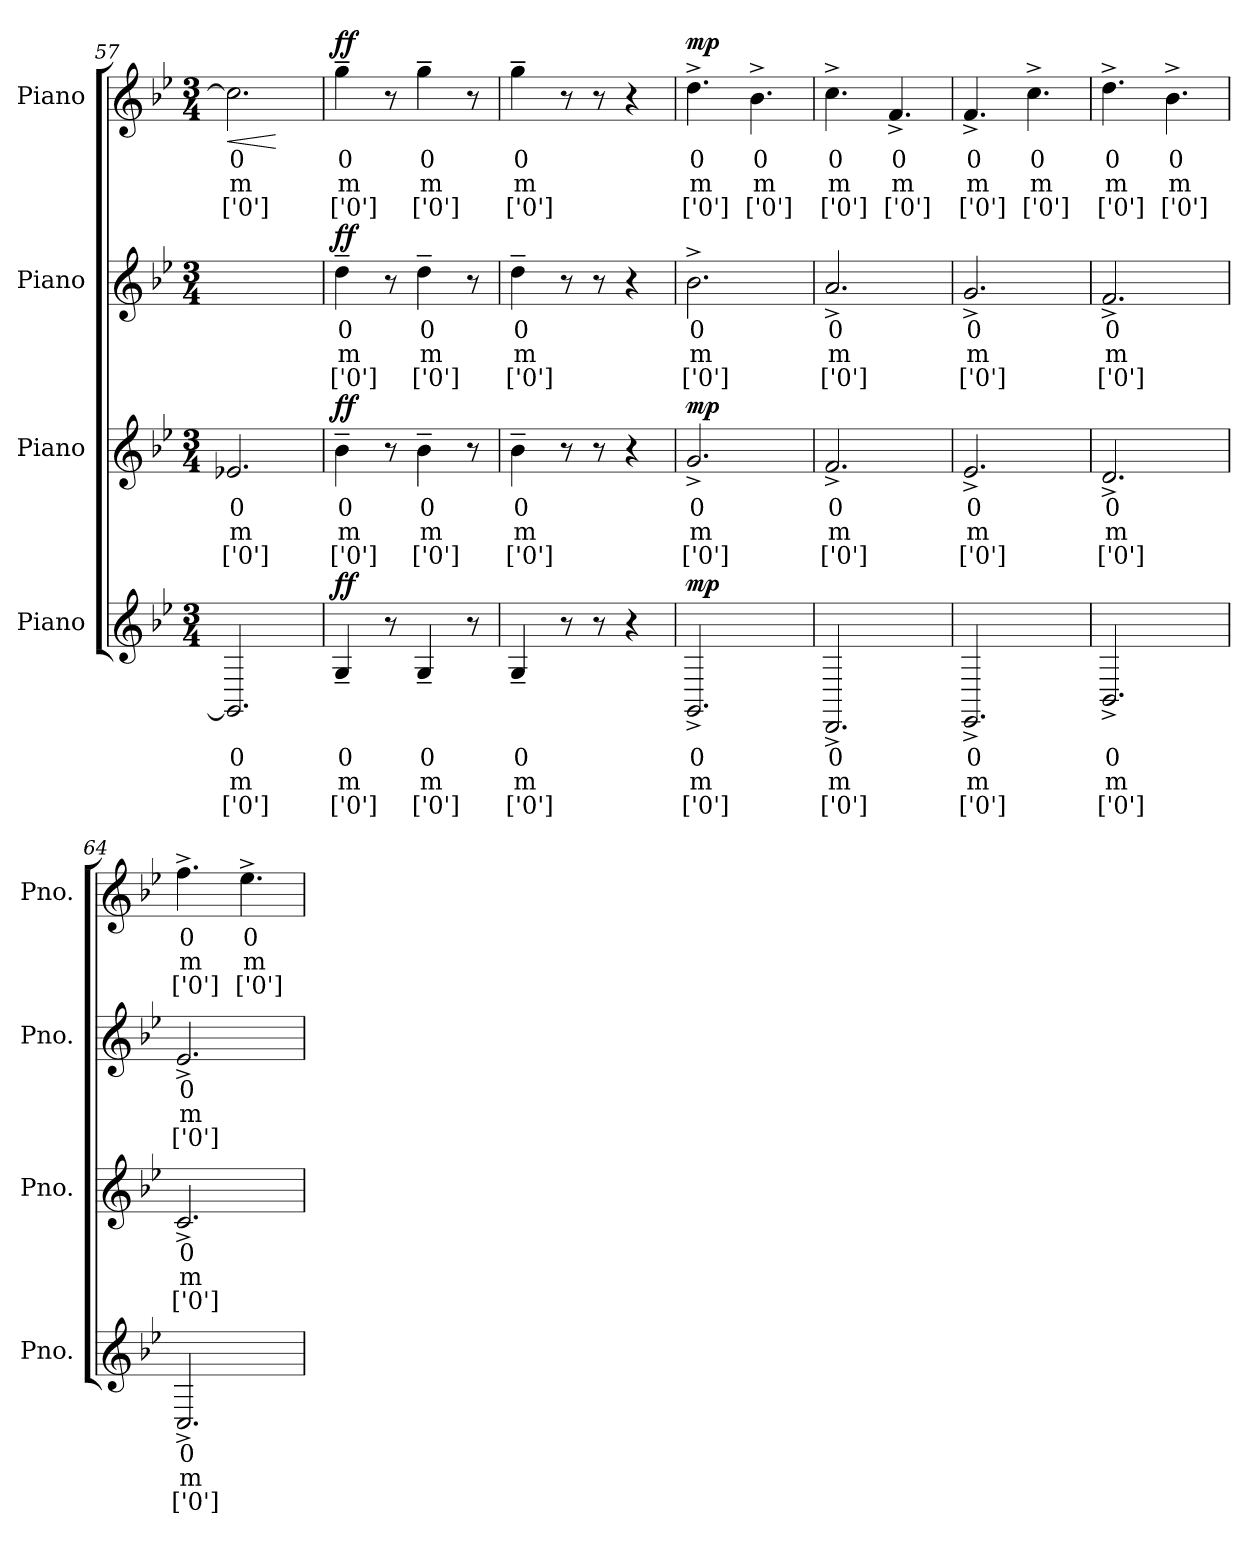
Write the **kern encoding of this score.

**kern	**text	**text	**text	**dynam	**kern	**text	**text	**text	**dynam	**kern	**text	**text	**text	**dynam	**kern	**text	**text	**text	**dynam
*part4	*part4	*part4	*part4	*part4	*part3	*part3	*part3	*part3	*part3	*part2	*part2	*part2	*part2	*part2	*part1	*part1	*part1	*part1	*part1
*staff4	*staff4	*staff4	*staff4	*staff4	*staff3	*staff3	*staff3	*staff3	*staff3	*staff2	*staff2	*staff2	*staff2	*staff2	*staff1	*staff1	*staff1	*staff1	*staff1
*I"Piano	*	*	*	*	*I"Piano	*	*	*	*	*I"Piano	*	*	*	*	*I"Piano	*	*	*	*
*I'Pno.	*	*	*	*	*I'Pno.	*	*	*	*	*I'Pno.	*	*	*	*	*I'Pno.	*	*	*	*
*clefG2	*	*	*	*	*clefG2	*	*	*	*	*clefG2	*	*	*	*	*clefG2	*	*	*	*
*k[b-e-]	*	*	*	*	*k[b-e-]	*	*	*	*	*k[b-e-]	*	*	*	*	*k[b-e-]	*	*	*	*
*M3/4	*	*	*	*	*M3/4	*	*	*	*	*M3/4	*	*	*	*	*M3/4	*	*	*	*
=57	=57	=57	=57	=57	=57	=57	=57	=57	=57	=57	=57	=57	=57	=57	=57	=57	=57	=57	=57
!	!	!	!	!	!	!	!	!	!	!	!	!	!	!	!	!	!	!	!LO:HP:b
2.GGi/]	0	m	['0']	.	2.e-Xj/	0	m	['0']	.	2.ryy	.	.	.	.	2.ccZ\]	0	m	['0']	<
.	.	.	.	.	.	.	.	.	.	.	.	.	.	.	.	.	.	.	[
=58	=58	=58	=58	=58	=58	=58	=58	=58	=58	=58	=58	=58	=58	=58	=58	=58	=58	=58	=58
!	!	!	!	!LO:DY:b	!	!	!	!	!LO:DY:b	!	!	!	!	!LO:DY:b	!	!	!	!	!LO:DY:b
4G~i/	0	m	['0']	ff	4b-~j\	0	m	['0']	ff	4dd~V\	0	m	['0']	ff	4gg~Z\	0	m	['0']	ff
8r	.	.	.	.	8r	.	.	.	.	8r	.	.	.	.	8r	.	.	.	.
4G~i/	0	m	['0']	.	4b-~j\	0	m	['0']	.	4dd~V\	0	m	['0']	.	4gg~Z\	0	m	['0']	.
8r	.	.	.	.	8r	.	.	.	.	8r	.	.	.	.	8r	.	.	.	.
=59	=59	=59	=59	=59	=59	=59	=59	=59	=59	=59	=59	=59	=59	=59	=59	=59	=59	=59	=59
4G~i/	0	m	['0']	.	4b-~j\	0	m	['0']	.	4dd~V\	0	m	['0']	.	4gg~Z\	0	m	['0']	.
8r	.	.	.	.	8r	.	.	.	.	8r	.	.	.	.	8r	.	.	.	.
8r	.	.	.	.	8r	.	.	.	.	8r	.	.	.	.	8r	.	.	.	.
4r	.	.	.	.	4r	.	.	.	.	4r	.	.	.	.	4r	.	.	.	.
=60	=60	=60	=60	=60	=60	=60	=60	=60	=60	=60	=60	=60	=60	=60	=60	=60	=60	=60	=60
!	!	!	!	!LO:DY:b	!	!	!	!	!LO:DY:b	!	!	!	!	!LO:DY:b	!	!	!	!	!
!	!	!	!	!	!	!	!	!	!	!	!	!	!	!LO:DY:n=1:b	!	!	!	!	!
!	!	!	!	!	!	!	!	!	!	!	!	!	!	!LO:DY:n=2:b	!	!	!	!	!
!	!	!	!	!	!	!	!	!	!	!	!	!	!	!LO:DY:n=3:b	!	!	!	!	!
!	!	!	!	!	!	!	!	!	!	!	!	!	!	!LO:DY:n=4:b	!	!	!	!	!LO:DY:b
2.GG^i/	0	m	['0']	mp	2.g^j/	0	m	['0']	mp	2.b-^V\	0	m	['0']	mp mp mp mp mp	4.dd^Z\	0	m	['0']	mp
.	.	.	.	.	.	.	.	.	.	.	.	.	.	.	4.b-^Z\	0	m	['0']	.
=61	=61	=61	=61	=61	=61	=61	=61	=61	=61	=61	=61	=61	=61	=61	=61	=61	=61	=61	=61
2.DD^i/	0	m	['0']	.	2.f^j/	0	m	['0']	.	2.a^V/	0	m	['0']	.	4.cc^Z\	0	m	['0']	.
.	.	.	.	.	.	.	.	.	.	.	.	.	.	.	4.f^Z/	0	m	['0']	.
=62	=62	=62	=62	=62	=62	=62	=62	=62	=62	=62	=62	=62	=62	=62	=62	=62	=62	=62	=62
2.EE-^i/	0	m	['0']	.	2.e-^j/	0	m	['0']	.	2.g^V/	0	m	['0']	.	4.f^Z/	0	m	['0']	.
.	.	.	.	.	.	.	.	.	.	.	.	.	.	.	4.cc^Z\	0	m	['0']	.
=63	=63	=63	=63	=63	=63	=63	=63	=63	=63	=63	=63	=63	=63	=63	=63	=63	=63	=63	=63
2.BB-^i/	0	m	['0']	.	2.d^j/	0	m	['0']	.	2.f^V/	0	m	['0']	.	4.dd^Z\	0	m	['0']	.
.	.	.	.	.	.	.	.	.	.	.	.	.	.	.	4.b-^Z\	0	m	['0']	.
=64	=64	=64	=64	=64	=64	=64	=64	=64	=64	=64	=64	=64	=64	=64	=64	=64	=64	=64	=64
2.C^i/	0	m	['0']	.	2.c^j/	0	m	['0']	.	2.e-^V/	0	m	['0']	.	4.ff^Z\	0	m	['0']	.
.	.	.	.	.	.	.	.	.	.	.	.	.	.	.	4.ee-^Z\	0	m	['0']	.
=	=	=	=	=	=	=	=	=	=	=	=	=	=	=	=	=	=	=	=
*-	*-	*-	*-	*-	*-	*-	*-	*-	*-	*-	*-	*-	*-	*-	*-	*-	*-	*-	*-
